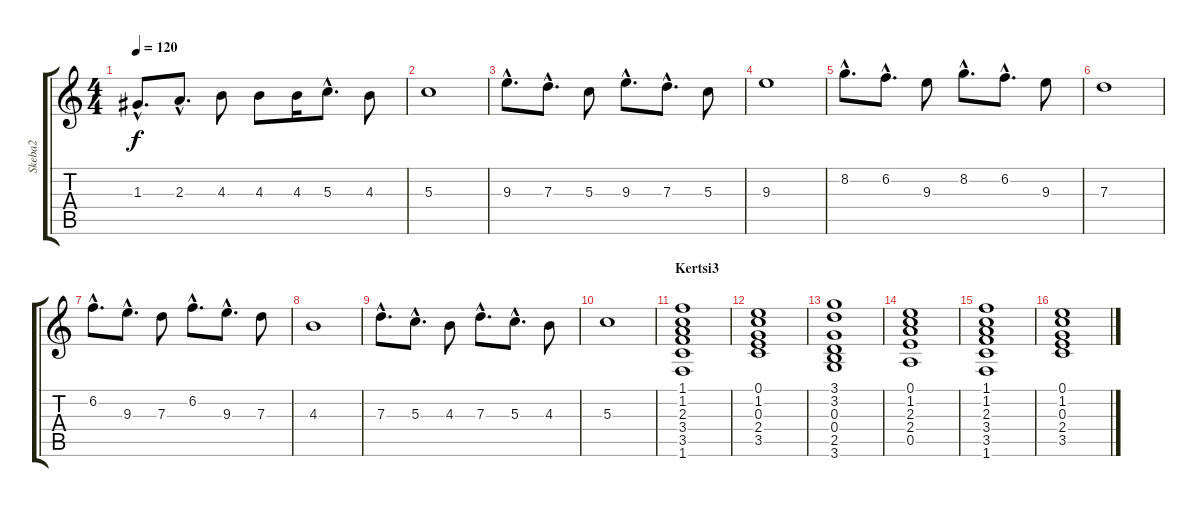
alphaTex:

\track ("Skeba2" "Skeba2") {instrument overdrivenguitar}
\staff {score tabs}
\tuning (E4 B3 G3 D3 A2 E2) {hide}
\ts (4 4)
\tempo 120
\clef g2
\ks c
1.3{hac}.8{d dy f} 2.3{hac}.8{d} 4.3.8 4.3.8 4.3.16 5.3{hac}.8{d} 4.3.8 |
5.3.1 |
9.3{hac}.8{d} 7.3{hac}.8{d} 5.3.8 9.3{hac}.8{d} 7.3{hac}.8{d} 5.3.8 |
9.3.1 |
8.2{hac}.8{d} 6.2{hac}.8{d} 9.3.8 8.2{hac}.8{d} 6.2{hac}.8{d} 9.3.8 |
7.3.1 |
6.2{hac}.8{d} 9.3{hac}.8{d} 7.3.8 6.2{hac}.8{d} 9.3{hac}.8{d} 7.3.8 |
4.3.1 |
7.3{hac}.8{d} 5.3{hac}.8{d} 4.3.8 7.3{hac}.8{d} 5.3{hac}.8{d} 4.3.8 |
5.3.1 |
\section ("" "Kertsi3")
(1.1 1.2 2.3 3.4 3.5 1.6).1{volume 13} |
(0.1 1.2 0.3 2.4 3.5).1 |
(3.1 3.2 0.3 0.4 2.5 3.6).1 |
(0.1 1.2 2.3 2.4 0.5).1 |
(1.1 1.2 2.3 3.4 3.5 1.6).1 |
(0.1 1.2 0.3 2.4 3.5).1
